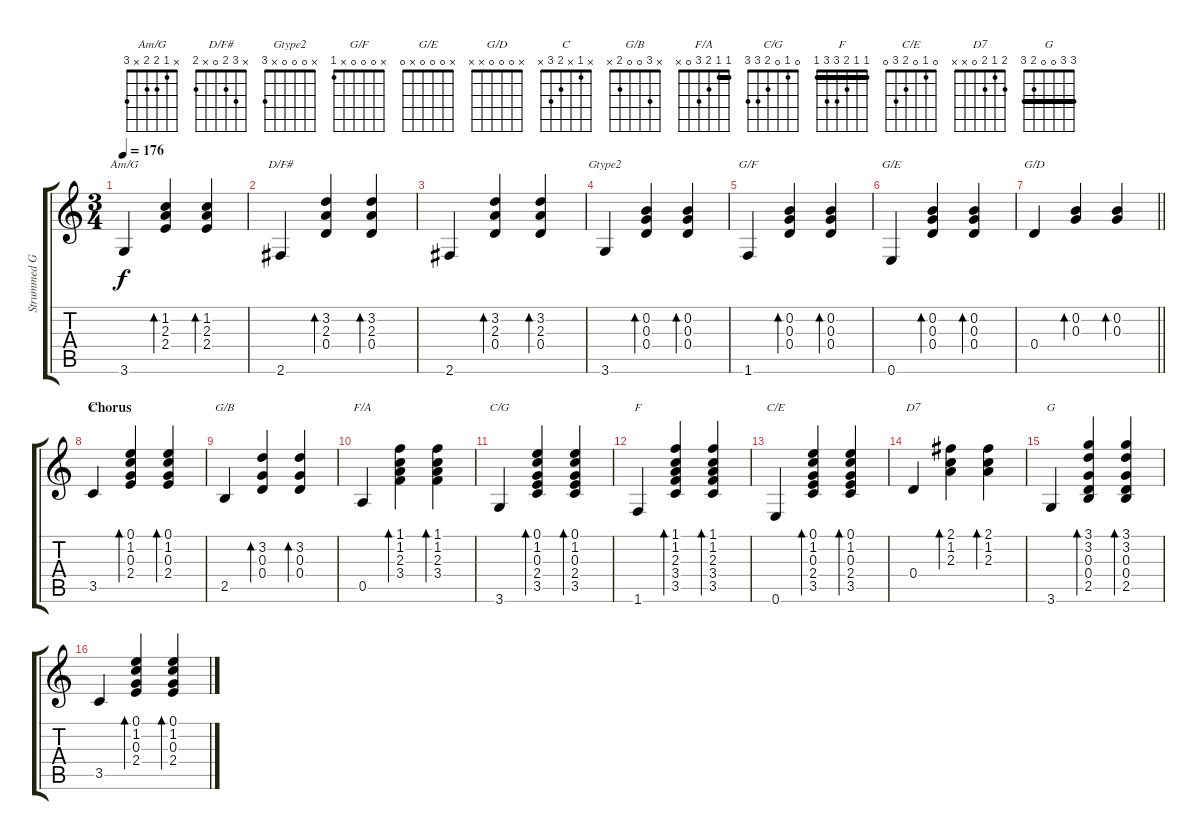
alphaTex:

\track ("Strummed Guitar" "Strummed G") {instrument acousticguitarsteel}
\staff {score tabs}
\tuning (E4 B3 G3 D3 A2 E2) {hide}
\chord ("Am/G" x 1 2 2 x 3)
\chord ("D/F#" x 3 2 0 x 2)
\chord ("Gtype2" x 0 0 0 x 3)
\chord ("G/F" x 0 0 0 x 1)
\chord ("G/E" x 0 0 0 x 0)
\chord ("G/D" x 0 0 0 x x)
\chord ("C" x 1 x 2 3 x)
\chord ("G/B" x 3 0 0 2 x)
\chord ("F/A" 1 1 2 3 0 x) {barre 1}
\chord ("C/G" 0 1 0 2 3 3)
\chord ("F" 1 1 2 3 3 1) {barre 1}
\chord ("C/E" 0 1 0 2 3 0)
\chord ("D7" 2 1 2 0 x x)
\chord ("G" 3 3 0 0 2 3) {barre 3}
\ts (3 4)
\tempo 176
\clef g2
\ks c
3.6.4{ch "Am/G" dy f} (1.2 2.3 2.4).4{bd 60} (1.2 2.3 2.4).4{bd 60} |
2.6.4{ch "D/F#"} (3.2 2.3 0.4).4{bd 60} (3.2 2.3 0.4).4{bd 60} |
2.6.4 (3.2 2.3 0.4).4{bd 60} (3.2 2.3 0.4).4{bd 60} |
3.6.4{ch "Gtype2"} (0.2 0.3 0.4).4{bd 60} (0.2 0.3 0.4).4{bd 60} |
1.6.4{ch "G/F"} (0.2 0.3 0.4).4{bd 60} (0.2 0.3 0.4).4{bd 60} |
0.6.4{ch "G/E"} (0.2 0.3 0.4).4{bd 60} (0.2 0.3 0.4).4{bd 60} |
\barLineRight lightlight
0.4.4{ch "G/D"} (0.2 0.3).4{bd 60} (0.2 0.3).4{bd 60} |
\section ("" "Chorus")
3.5.4{ch "C"} (0.1 1.2 0.3 2.4).4{bd 60} (0.1 1.2 0.3 2.4).4{bd 60} |
2.5.4{ch "G/B"} (3.2 0.3 0.4).4{bd 60} (3.2 0.3 0.4).4{bd 60} |
0.5.4{ch "F/A"} (1.1 1.2 2.3 3.4).4{bd 60} (1.1 1.2 2.3 3.4).4{bd 60} |
3.6.4{ch "C/G"} (0.1 1.2 0.3 2.4 3.5).4{bd 60} (0.1 1.2 0.3 2.4 3.5).4{bd 60} |
1.6.4{ch "F"} (1.1 1.2 2.3 3.4 3.5).4{bd 60} (1.1 1.2 2.3 3.4 3.5).4{bd 60} |
0.6.4{ch "C/E"} (0.1 1.2 0.3 2.4 3.5).4{bd 60} (0.1 1.2 0.3 2.4 3.5).4{bd 60} |
0.4.4{ch "D7"} (2.1 1.2 2.3).4{bd 60} (2.1 1.2 2.3).4{bd 60} |
3.6.4{ch "G"} (3.1 3.2 0.3 0.4 2.5).4{bd 60} (3.1 3.2 0.3 0.4 2.5).4{bd 60} |
3.5.4 (0.1 1.2 0.3 2.4).4{bd 60} (0.1 1.2 0.3 2.4).4{bd 60}
